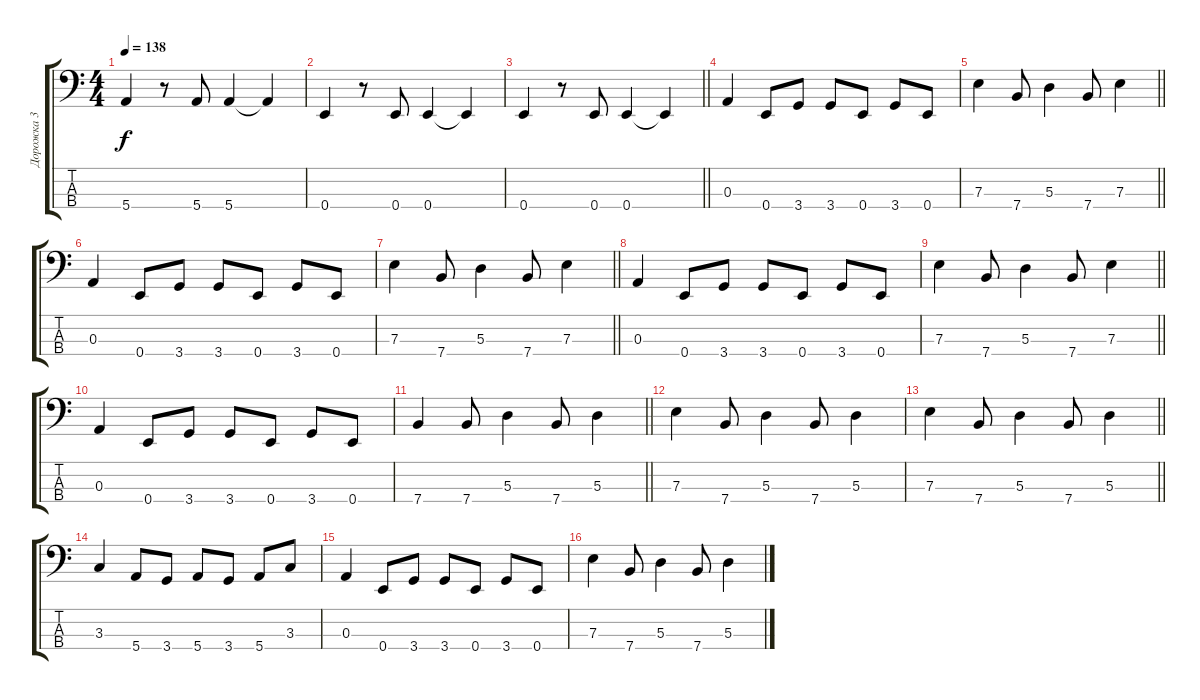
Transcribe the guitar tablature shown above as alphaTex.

\track ("Дорожка 3" "Дорожка 3") {instrument electricbassfinger}
\staff {score tabs}
\tuning (G2 D2 A1 E1) {hide}
\ts (4 4)
\tempo 138
\clef f4
\ks c
5.4.4{dy f} r.8 5.4.8 5.4.4 5.4{t}.4 |
0.4.4 r.8 0.4.8 0.4.4 0.4{t}.4 |
\barLineRight lightlight
0.4.4 r.8 0.4.8 0.4.4 0.4{t}.4 |
0.3.4 0.4.8 3.4.8 3.4.8 0.4.8 3.4.8 0.4.8 |
\barLineRight lightlight
7.3.4 7.4.8 5.3.4 7.4.8 7.3.4 |
0.3.4 0.4.8 3.4.8 3.4.8 0.4.8 3.4.8 0.4.8 |
\barLineRight lightlight
7.3.4 7.4.8 5.3.4 7.4.8 7.3.4 |
0.3.4 0.4.8 3.4.8 3.4.8 0.4.8 3.4.8 0.4.8 |
\barLineRight lightlight
7.3.4 7.4.8 5.3.4 7.4.8 7.3.4 |
0.3.4 0.4.8 3.4.8 3.4.8 0.4.8 3.4.8 0.4.8 |
\barLineRight lightlight
7.4.4 7.4.8 5.3.4 7.4.8 5.3.4 |
7.3.4 7.4.8 5.3.4 7.4.8 5.3.4 |
\barLineRight lightlight
7.3.4 7.4.8 5.3.4 7.4.8 5.3.4 |
3.3.4 5.4.8 3.4.8 5.4.8 3.4.8 5.4.8 3.3.8 |
0.3.4 0.4.8 3.4.8 3.4.8 0.4.8 3.4.8 0.4.8 |
7.3.4 7.4.8 5.3.4 7.4.8 5.3.4
